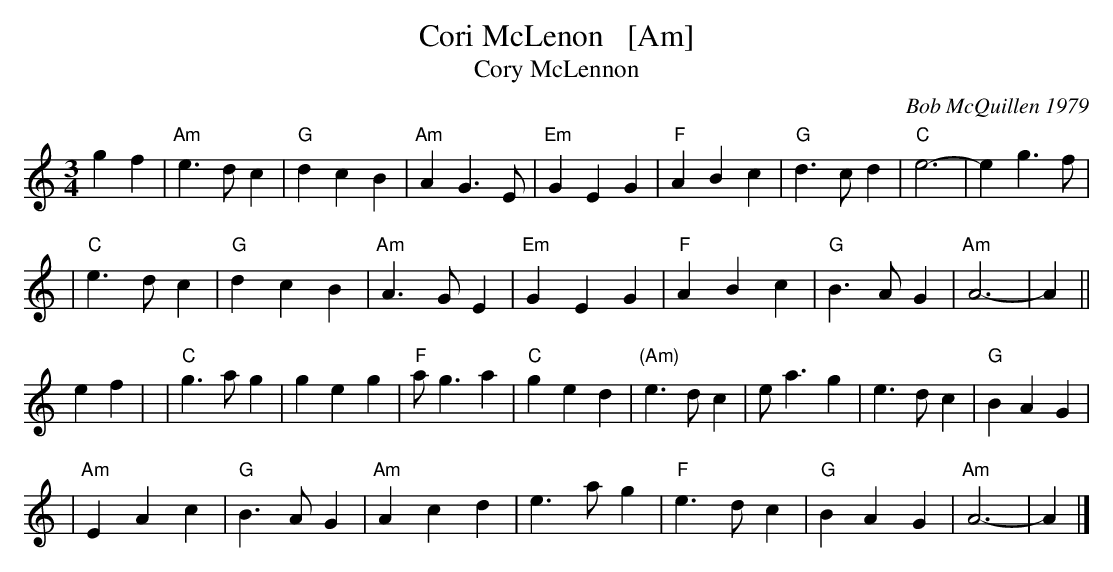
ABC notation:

X:1
T: Cori McLenon   [Am]
T: Cory McLennon
C: Bob McQuillen 1979
M: 3/4
L: 1/4
K: Am
gf \
| "Am"e>dc | "G"dcB | "Am"AG>E | "Em"GEG | "F"ABc | "G"d>cd | "C"e3- | eg>f |
| "C"e>dc | "G"dcB | "Am"A>GE | "Em"GEG | "F"ABc | "G"B>AG | "Am"A3- | A ||
ef |\
| "C"g>ag | geg | "F"a<ga | "C"ged | "(Am)"e>dc | e<ag | e>dc | "G"BAG |
| "Am"EAc | "G"B>AG | "Am"Acd | e>ag| "F"e>dc | "G"BAG | "Am"A3- | A |]
